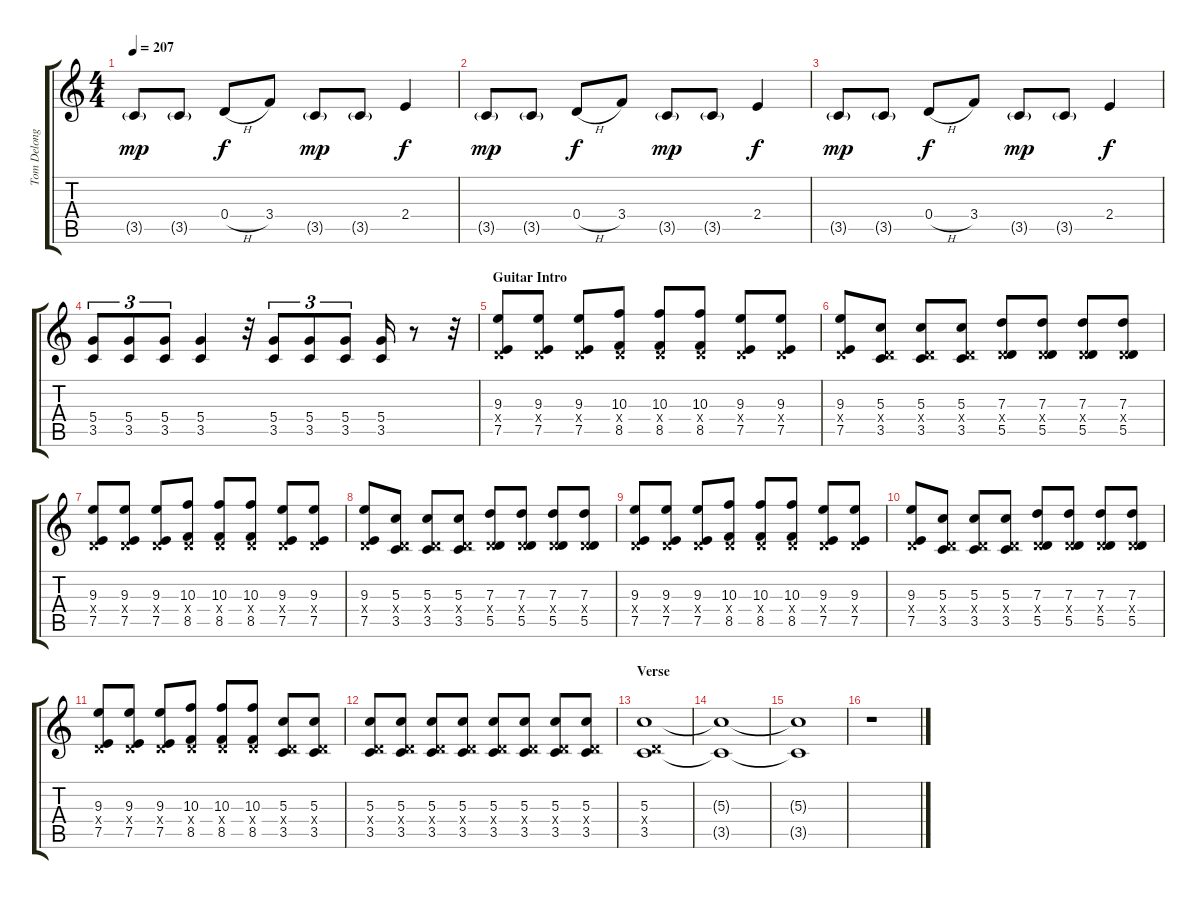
\track ("Tom Delong (Distortion 1)" "Tom Delong") {instrument distortionguitar}
\staff {score tabs}
\tuning (E4 B3 G3 D3 A2 E2) {hide}
\ts (4 4)
\tempo 207
\clef g2
\ks c
3.5{g}.8{dy mp} 3.5{g}.8 0.4{h}.8{dy f} 3.4.8 3.5{g}.8{dy mp} 3.5{g}.8 2.4.4{dy f} |
3.5{g}.8{dy mp} 3.5{g}.8 0.4{h}.8{dy f} 3.4.8 3.5{g}.8{dy mp} 3.5{g}.8 2.4.4{dy f} |
3.5{g}.8{dy mp} 3.5{g}.8 0.4{h}.8{dy f} 3.4.8 3.5{g}.8{dy mp} 3.5{g}.8 2.4.4{dy f} |
(5.4 3.5).8{tu (3 2)} (5.4 3.5).8{tu (3 2)} (5.4 3.5).8{tu (3 2)} (5.4 3.5).4 r.32 (5.4 3.5).8{tu (3 2)} (5.4 3.5).8{tu (3 2)} (5.4 3.5).8{tu (3 2)} (5.4 3.5).16 r.8 r.32 |
\section ("" "Guitar Intro")
(9.3 0.4{x} 7.5).8 (9.3 0.4{x} 7.5).8 (9.3 0.4{x} 7.5).8 (10.3 0.4{x} 8.5).8 (10.3 0.4{x} 8.5).8 (10.3 0.4{x} 8.5).8 (9.3 0.4{x} 7.5).8 (9.3 0.4{x} 7.5).8 |
(9.3 0.4{x} 7.5).8 (5.3 0.4{x} 3.5).8 (5.3 0.4{x} 3.5).8 (5.3 0.4{x} 3.5).8 (7.3 0.4{x} 5.5).8 (7.3 0.4{x} 5.5).8 (7.3 0.4{x} 5.5).8 (7.3 0.4{x} 5.5).8 |
(9.3 0.4{x} 7.5).8 (9.3 0.4{x} 7.5).8 (9.3 0.4{x} 7.5).8 (10.3 0.4{x} 8.5).8 (10.3 0.4{x} 8.5).8 (10.3 0.4{x} 8.5).8 (9.3 0.4{x} 7.5).8 (9.3 0.4{x} 7.5).8 |
(9.3 0.4{x} 7.5).8 (5.3 0.4{x} 3.5).8 (5.3 0.4{x} 3.5).8 (5.3 0.4{x} 3.5).8 (7.3 0.4{x} 5.5).8 (7.3 0.4{x} 5.5).8 (7.3 0.4{x} 5.5).8 (7.3 0.4{x} 5.5).8 |
(9.3 0.4{x} 7.5).8 (9.3 0.4{x} 7.5).8 (9.3 0.4{x} 7.5).8 (10.3 0.4{x} 8.5).8 (10.3 0.4{x} 8.5).8 (10.3 0.4{x} 8.5).8 (9.3 0.4{x} 7.5).8 (9.3 0.4{x} 7.5).8 |
(9.3 0.4{x} 7.5).8 (5.3 0.4{x} 3.5).8 (5.3 0.4{x} 3.5).8 (5.3 0.4{x} 3.5).8 (7.3 0.4{x} 5.5).8 (7.3 0.4{x} 5.5).8 (7.3 0.4{x} 5.5).8 (7.3 0.4{x} 5.5).8 |
(9.3 0.4{x} 7.5).8 (9.3 0.4{x} 7.5).8 (9.3 0.4{x} 7.5).8 (10.3 0.4{x} 8.5).8 (10.3 0.4{x} 8.5).8 (10.3 0.4{x} 8.5).8 (5.3 0.4{x} 3.5).8 (5.3 0.4{x} 3.5).8 |
(5.3 0.4{x} 3.5).8 (5.3 0.4{x} 3.5).8 (5.3 0.4{x} 3.5).8 (5.3 0.4{x} 3.5).8 (5.3 0.4{x} 3.5).8 (5.3 0.4{x} 3.5).8 (5.3 0.4{x} 3.5).8 (5.3 0.4{x} 3.5).8 |
\section ("" "Verse")
(5.3 0.4{x} 3.5).1 |
(5.3{t} 3.5{t}).1 |
(5.3{t} 3.5{t}).1 |
r.1
